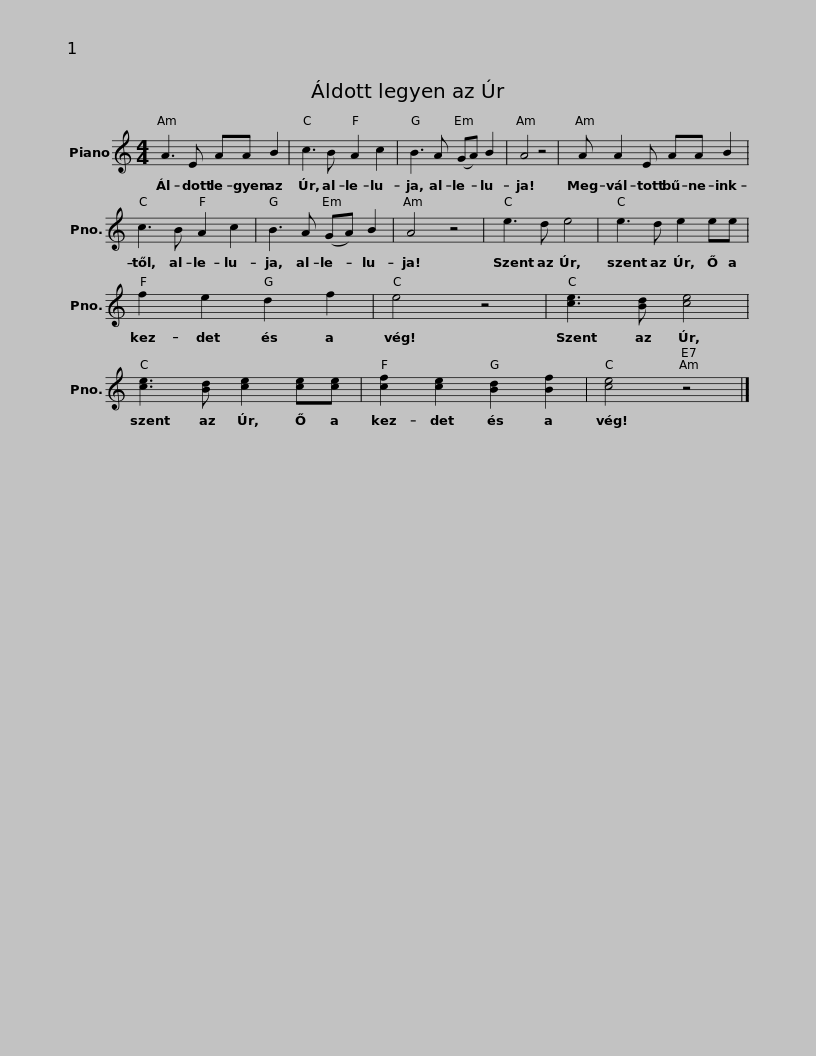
X:1
L:1/8
M:4/4
I:linebreak $
K:C
V:1 treble
V:1
 A3 E AA B2 | c3 B A2 c2 | B3 A (GA) B2 | A4 z4 |$ A A2 E AA B2 | %5
 c3 B A2 c2 | B3 A (GA) B2 | A4 z4 |$ e3 d e4 | e3 d e2 ee | %10
 f2 e2 d2 f2 | e4 z4 |$ [ce]3 [Bd] [ce]4 | [ce]3 [Bd] [ce]2 [ce][ce] | [cf]2 [ce]2 [Bd]2 [Bf]2 | %15
 [ce]4 z4 |] %16
